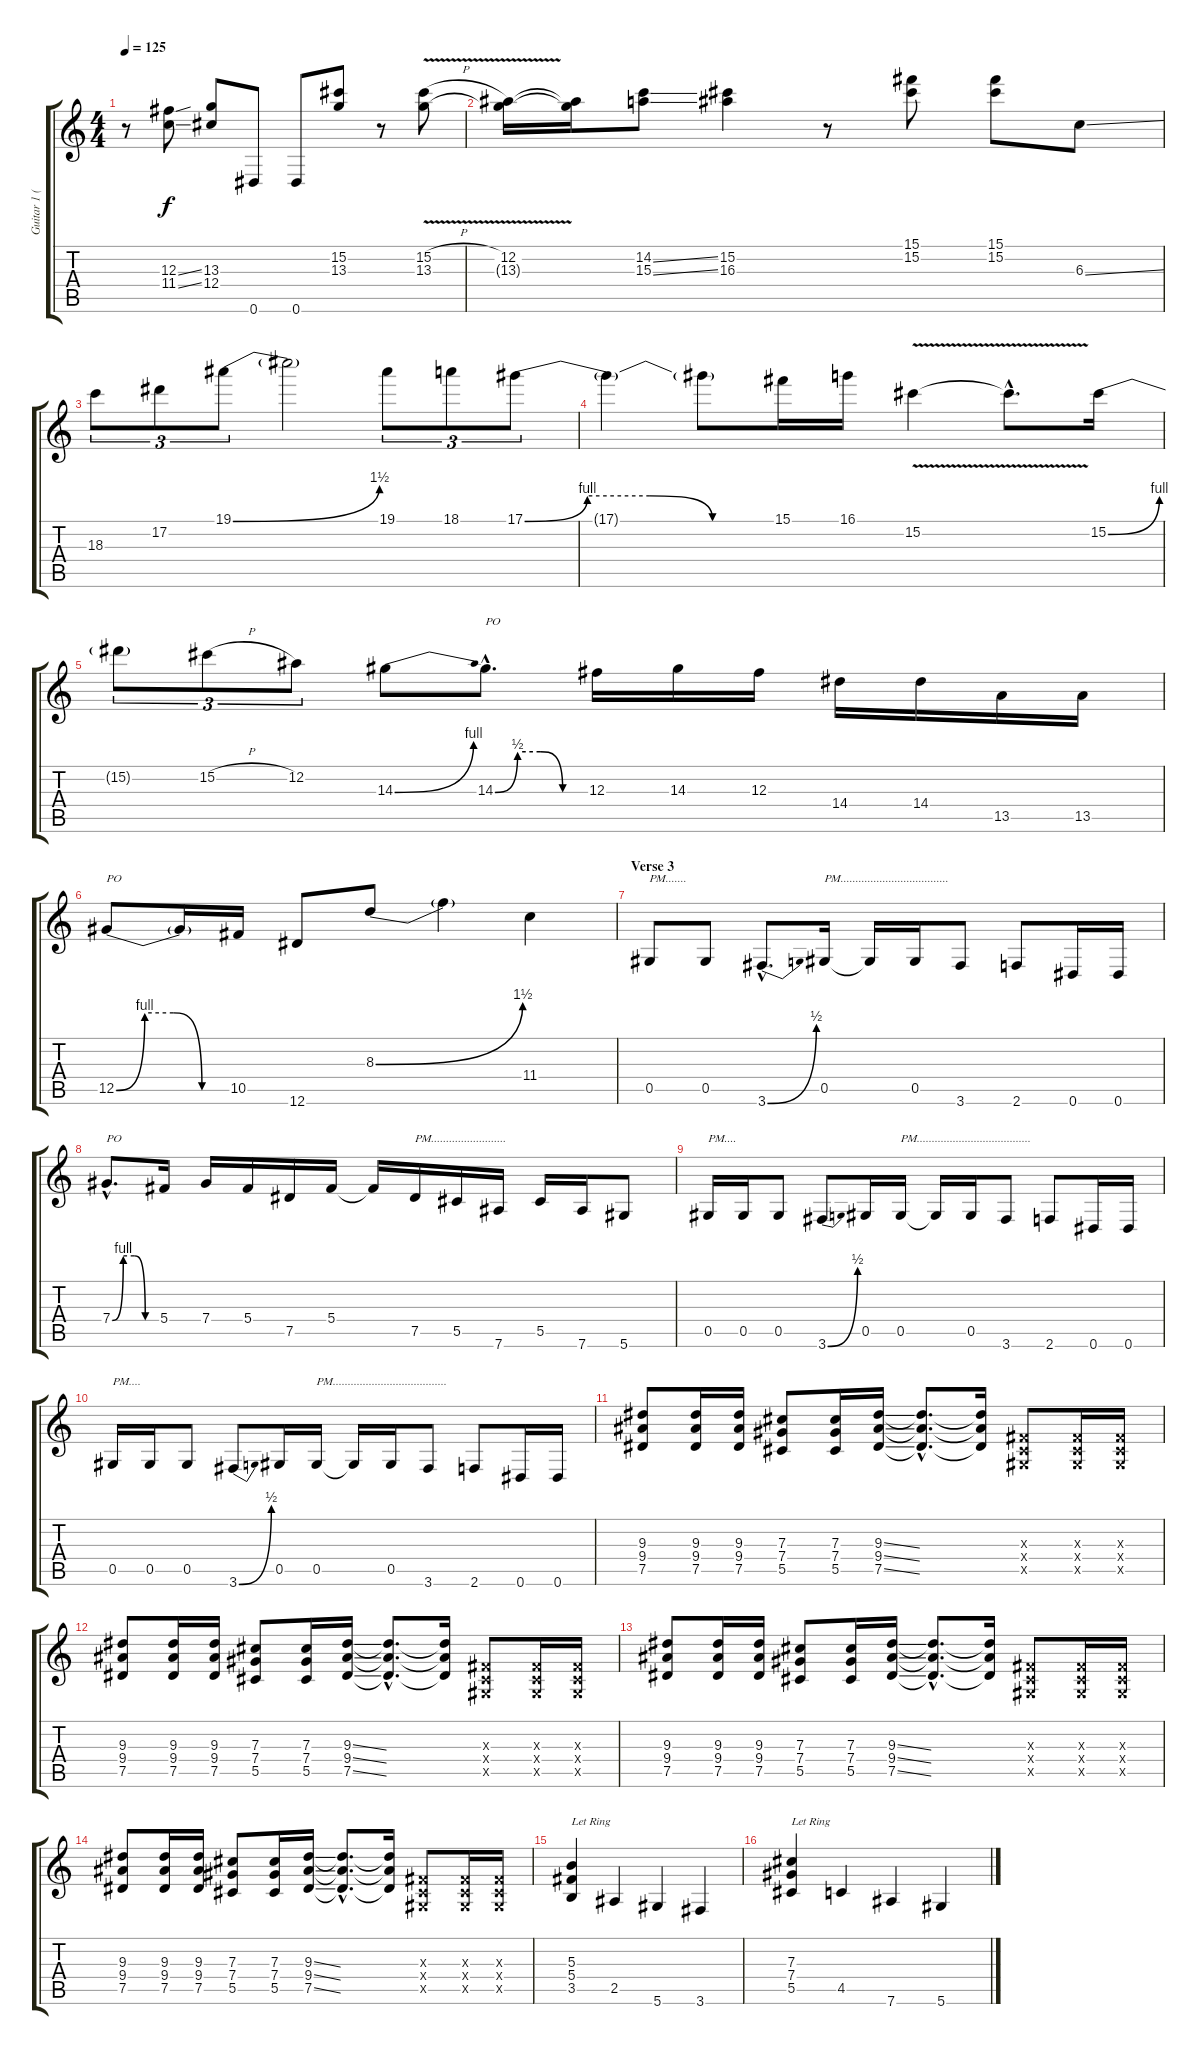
\track ("Guitar 1 (Slash)" "Guitar 1 (") {instrument overdrivenguitar}
\staff {score tabs}
\tuning (Eb4 Bb3 Gb3 Db3 Ab2 Eb2) {hide}
\ts (4 4)
\tempo 125
\clef g2
\ks c
r.8{dy f} (12.3{ss} 11.4{ss}).8 (13.3 12.4).8 0.6.8 0.6.8 (15.2 13.3).8 r.8 (15.2{v h} 13.3{v}).8 |
(12.2 13.3{t}).16 (12.2{t} 13.3{t}).16 (14.2{ss} 15.3{ss}).8 (15.2 16.3).4 r.8 (15.1 15.2).8 (15.1 15.2).8 6.3{ss}.8 |
18.3.8{tu (3 2)} 17.2.8{tu (3 2)} 19.1{be (bend 0 0 60 6)}.8{tu (3 2)} 19.1{t}.2 19.1.8{tu (3 2)} 18.1.8{tu (3 2)} 17.1{be (custom 0 0 15 4 30 4 45 0 60 0)}.8{tu (3 2)} |
17.1{t}.4 17.1{t}.8 15.1.16 16.1.16 15.2{v}.4 15.2{hac t}.8{d} 15.2{be (bend 0 0 60 4)}.16 |
15.2{t}.8{tu (3 2)} 15.2{h}.8{tu (3 2)} 12.2.8{tu (3 2)} 14.3{be (bend 0 0 60 4)}.8 14.3{be (custom 0 0 15 2 30 2 45 0 60 0) hac}.8{d txt "PO"} 12.3.16 14.3.16 12.3.16 14.4.16 14.4.16 13.5.16 13.5.16 |
12.5{be (custom 0 0 15 4 30 4 45 0 60 0)}.8{txt "PO"} 12.5{t}.16 10.5.16 12.6.8 8.3{be (bend 0 0 60 6)}.8 8.3{t}.4 11.4.4 |
\section ("" "Verse 3")
0.5.8{txt "PM......."} 0.5.8 3.6{be (bend 0 0 60 2) hac}.8{d} 0.5.16{txt "PM...................................."} 0.5{t}.16 0.5.16 3.6.8 2.6.8 0.6.16 0.6.16 |
7.4{be (custom 0 0 15 4 30 4 45 0 60 0) hac}.8{d txt "PO"} 5.4.16 7.4.16 5.4.16 7.5.16 5.4.16 5.4{t}.16 7.5.16{txt "PM........................."} 5.5.16 7.6.16 5.5.16 7.6.16 5.6.8 |
0.5.16{txt "PM...."} 0.5.16 0.5.8 3.6{be (bend 0 0 60 2)}.8 0.5.16 0.5.16{txt "PM......................................"} 0.5{t}.16 0.5.16 3.6.8 2.6.8 0.6.16 0.6.16 |
0.5.16{txt "PM...."} 0.5.16 0.5.8 3.6{be (bend 0 0 60 2)}.8 0.5.16 0.5.16{txt "PM......................................"} 0.5{t}.16 0.5.16 3.6.8 2.6.8 0.6.16 0.6.16 |
(9.3 9.4 7.5).8 (9.3 9.4 7.5).16 (9.3 9.4 7.5).16 (7.3 7.4 5.5).8 (7.3 7.4 5.5).16 (9.3{ss} 9.4{ss} 7.5{ss}).16 (9.3{hac t} 9.4{hac t} 7.5{hac t}).8{d} (9.3{t} 9.4{t} 7.5{t}).16 (0.3{x} 0.4{x} 0.5{x}).8 (0.3{x} 0.4{x} 0.5{x}).16 (0.3{x} 0.4{x} 0.5{x}).16 |
(9.3 9.4 7.5).8 (9.3 9.4 7.5).16 (9.3 9.4 7.5).16 (7.3 7.4 5.5).8 (7.3 7.4 5.5).16 (9.3{ss} 9.4{ss} 7.5{ss}).16 (9.3{hac t} 9.4{hac t} 7.5{hac t}).8{d} (9.3{t} 9.4{t} 7.5{t}).16 (0.3{x} 0.4{x} 0.5{x}).8 (0.3{x} 0.4{x} 0.5{x}).16 (0.3{x} 0.4{x} 0.5{x}).16 |
(9.3 9.4 7.5).8 (9.3 9.4 7.5).16 (9.3 9.4 7.5).16 (7.3 7.4 5.5).8 (7.3 7.4 5.5).16 (9.3{ss} 9.4{ss} 7.5{ss}).16 (9.3{hac t} 9.4{hac t} 7.5{hac t}).8{d} (9.3{t} 9.4{t} 7.5{t}).16 (0.3{x} 0.4{x} 0.5{x}).8 (0.3{x} 0.4{x} 0.5{x}).16 (0.3{x} 0.4{x} 0.5{x}).16 |
(9.3 9.4 7.5).8 (9.3 9.4 7.5).16 (9.3 9.4 7.5).16 (7.3 7.4 5.5).8 (7.3 7.4 5.5).16 (9.3{ss} 9.4{ss} 7.5{ss}).16 (9.3{hac t} 9.4{hac t} 7.5{hac t}).8{d} (9.3{t} 9.4{t} 7.5{t}).16 (0.3{x} 0.4{x} 0.5{x}).8 (0.3{x} 0.4{x} 0.5{x}).16 (0.3{x} 0.4{x} 0.5{x}).16 |
(5.3 5.4 3.5).4{txt "Let Ring"} 2.5.4 5.6.4 3.6.4 |
(7.3 7.4 5.5).4{txt "Let Ring"} 4.5.4 7.6.4 5.6.4
